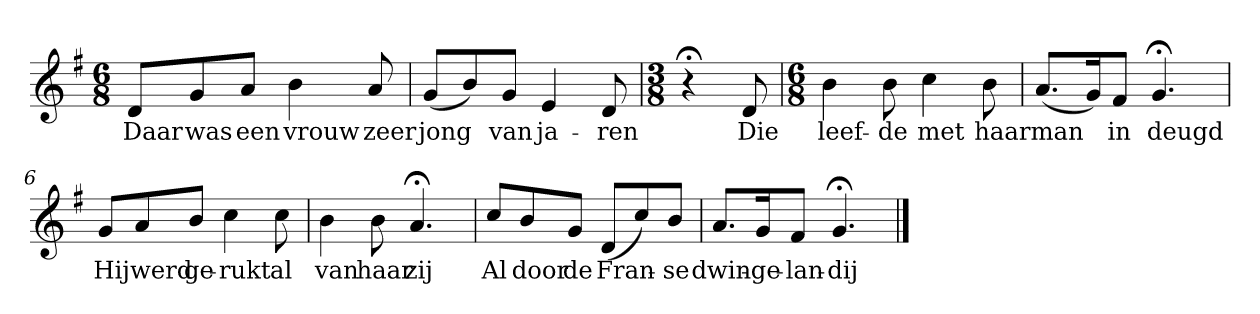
**kern	**text
*part1	*part1
*staff1	*staff1
*k[f#]	*
*G:	*
*M6/8	*
*MM120	*
=1	=1
8dL	Daar
8g	was
8aJ	een
4b	vrouw
8a	zeer
=2	=2
(8gL	jong
8b)	.
8gJ	van
4e	ja-
8d	-ren
=3	=3
*M3/8	*
4r;<	.
8d	Die
=4	=4
*M6/8	*
4b	leef-
8b	-de
4cc	met
8b	haar
=5	=5
(8.aL	man
16gK)	.
8f#J	in
4.g;<	deugd
=6	=6
8gL	Hij
8a	werd
8bJ	ge-
4cc	-rukt
8cc	al
=7	=7
4b	van
8b	haar
4.a;<	zij
=8	=8
8ccL	Al
8b	door
8gJ	de
(8dL	Fran-
8cc)	.
8bJ	-se
=9	=9
8.aL	dwin-
16gK	-ge-
8f#J	-lan-
4.g;<	-dij
==	==
*-	*-
